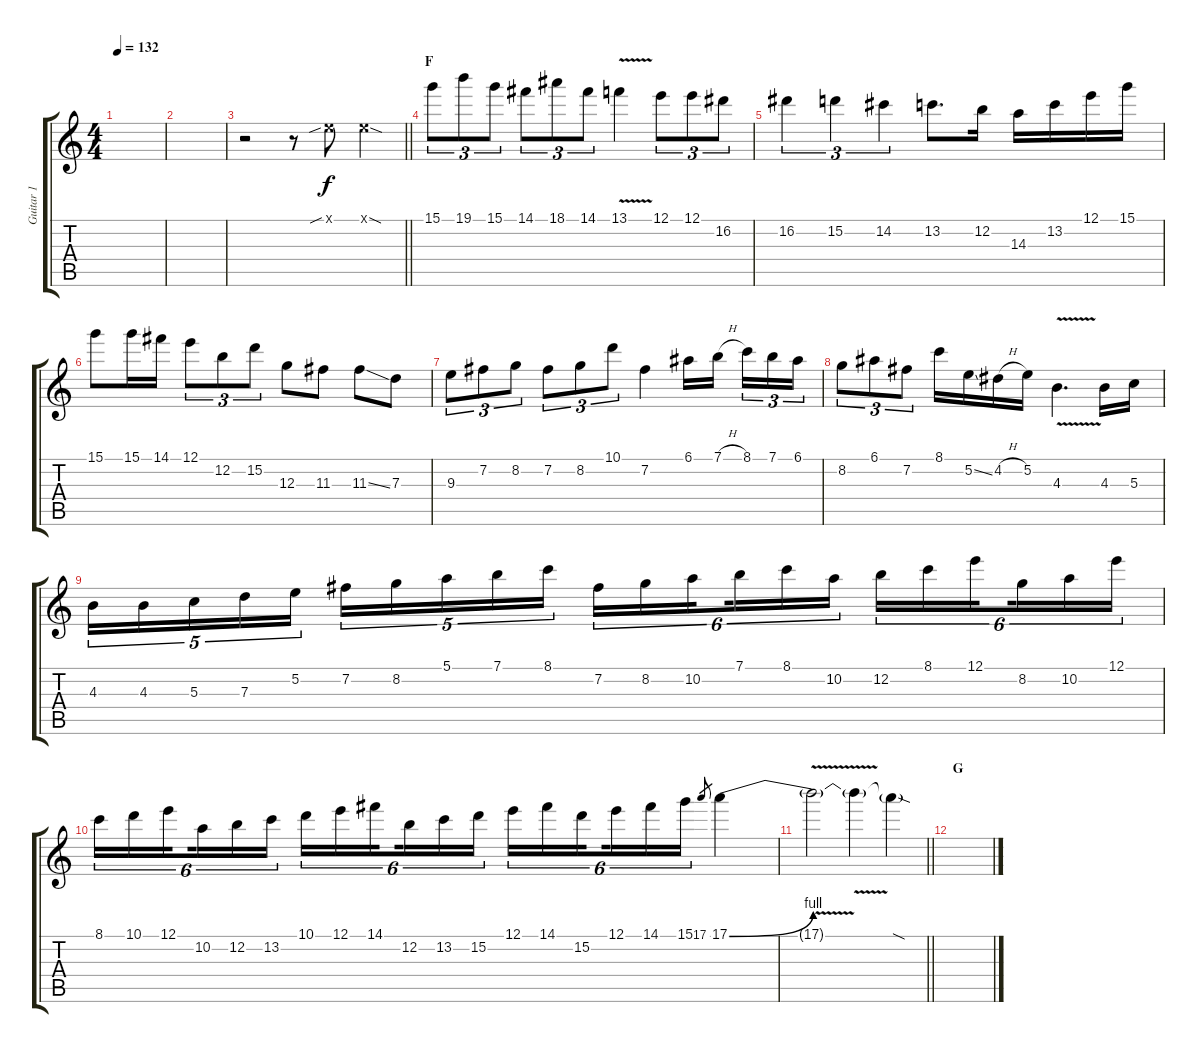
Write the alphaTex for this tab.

\track ("Guitar 1" "Guitar 1") {instrument overdrivenguitar}
\staff {score tabs}
\tuning (E4 B3 G3 D3 A2 E2) {hide}
\ts (4 4)
\tempo 132
\clef g2
\ks c
|
|
\barLineRight lightlight
r.2 r.8 0.1{sib x}.8 0.1{sod x}.4 |
\section ("" "F")
15.1.8{tu (3 2) volume 13 balance 8} 19.1.8{tu (3 2)} 15.1.8{tu (3 2)} 14.1.8{tu (3 2)} 18.1.8{tu (3 2)} 14.1.8{tu (3 2)} 13.1{v}.4 12.1.8{tu (3 2)} 12.1.8{tu (3 2)} 16.2.8{tu (3 2)} |
16.2.4{tu (3 2)} 15.2.4{tu (3 2)} 14.2.4{tu (3 2)} 13.2.8{d} 12.2.16 14.3.16 13.2.16 12.1.16 15.1.16 |
15.1.8 15.1.16 14.1.16 12.1.8{tu (3 2)} 12.2.8{tu (3 2)} 15.2.8{tu (3 2)} 12.3.8 11.3.8 11.3{ss}.8 7.3.8 |
9.3.8{tu (3 2)} 7.2.8{tu (3 2)} 8.2.8{tu (3 2)} 7.2.8{tu (3 2)} 8.2.8{tu (3 2)} 10.1.8{tu (3 2)} 7.2.4 6.1.16 7.1{h}.16{beam splitsecondary} 8.1.16{tu (3 2)} 7.1.16{tu (3 2)} 6.1.16{tu (3 2)} |
8.2.8{tu (3 2)} 6.1.8{tu (3 2)} 7.2.8{tu (3 2)} 8.1.16 5.2{ss}.16 4.2{h}.16 5.2.16 4.3{v}.4{d} 4.3.16 5.3.16 |
4.3.16{tu (5 4)} 4.3.16{tu (5 4)} 5.3.16{tu (5 4)} 7.3.16{tu (5 4)} 5.2.16{tu (5 4)} 7.2.16{tu (5 4)} 8.2.16{tu (5 4)} 5.1.16{tu (5 4)} 7.1.16{tu (5 4)} 8.1.16{tu (5 4)} 7.2.16{tu (6 4)} 8.2.16{tu (6 4)} 10.2.16{tu (6 4) beam splitsecondary} 7.1.16{tu (6 4)} 8.1.16{tu (6 4)} 10.2.16{tu (6 4)} 12.2.16{tu (6 4)} 8.1.16{tu (6 4)} 12.1.16{tu (6 4) beam splitsecondary} 8.2.16{tu (6 4)} 10.2.16{tu (6 4)} 12.1.16{tu (6 4)} |
8.1.16{tu (6 4)} 10.1.16{tu (6 4)} 12.1.16{tu (6 4) beam splitsecondary} 10.2.16{tu (6 4)} 12.2.16{tu (6 4)} 13.2.16{tu (6 4)} 10.1.16{tu (6 4)} 12.1.16{tu (6 4)} 14.1.16{tu (6 4) beam splitsecondary} 12.2.16{tu (6 4)} 13.2.16{tu (6 4)} 15.2.16{tu (6 4)} 12.1.16{tu (6 4)} 14.1.16{tu (6 4)} 15.2.16{tu (6 4) beam splitsecondary} 12.1.16{tu (6 4)} 14.1.16{tu (6 4)} 15.1.16{tu (6 4)} 17.1.8{gr} 17.1{be (bend 0 0 60 4)}.4 |
\barLineRight lightlight
17.1{v t}.2 17.1{t}.4 17.1{sod t}.4 |
\section ("" "G")
